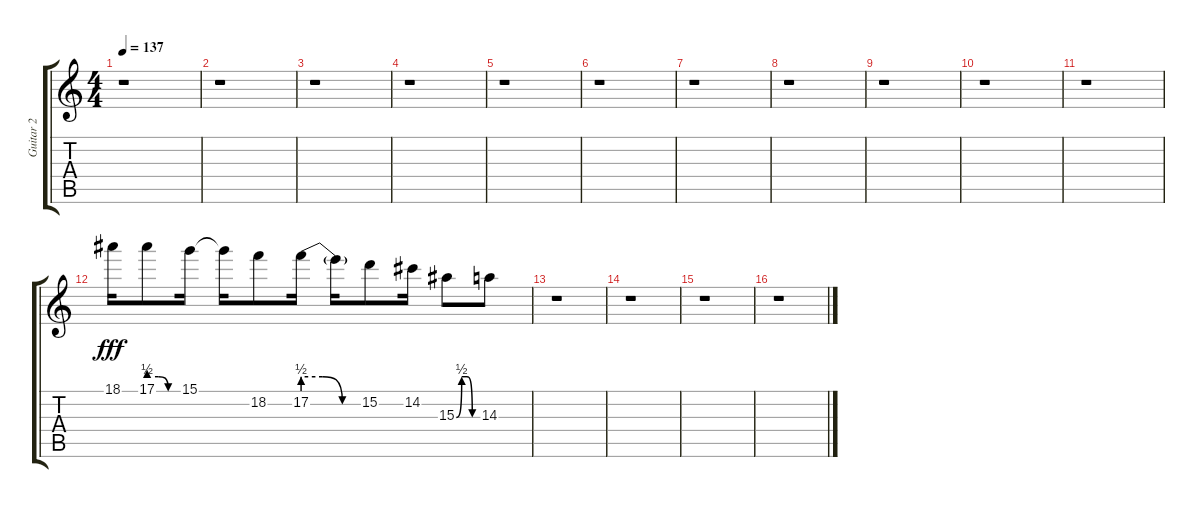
\track ("Guitar 2" "Guitar 2") {instrument distortionguitar}
\staff {score tabs}
\tuning (E4 B3 G3 D3 A2 E2) {hide}
\ts (4 4)
\tempo 137
\clef g2
\ks c
r.1{dy fff} |
r.1 |
r.1 |
r.1 |
r.1 |
r.1 |
r.1 |
r.1 |
r.1 |
r.1 |
r.1 |
18.1.16 17.1{be (custom 0 2 20 2 40 0 60 0)}.8 15.1.16 15.1{t}.16 18.2.8 17.2{be (custom 0 2 20 2 40 0 60 0)}.16 17.2{t}.16 15.2.8 14.2.16 15.3{be (custom 0 0 15 2 30 2 45 0 60 0)}.8 14.3.8 |
r.1 |
r.1 |
r.1 |
r.1
